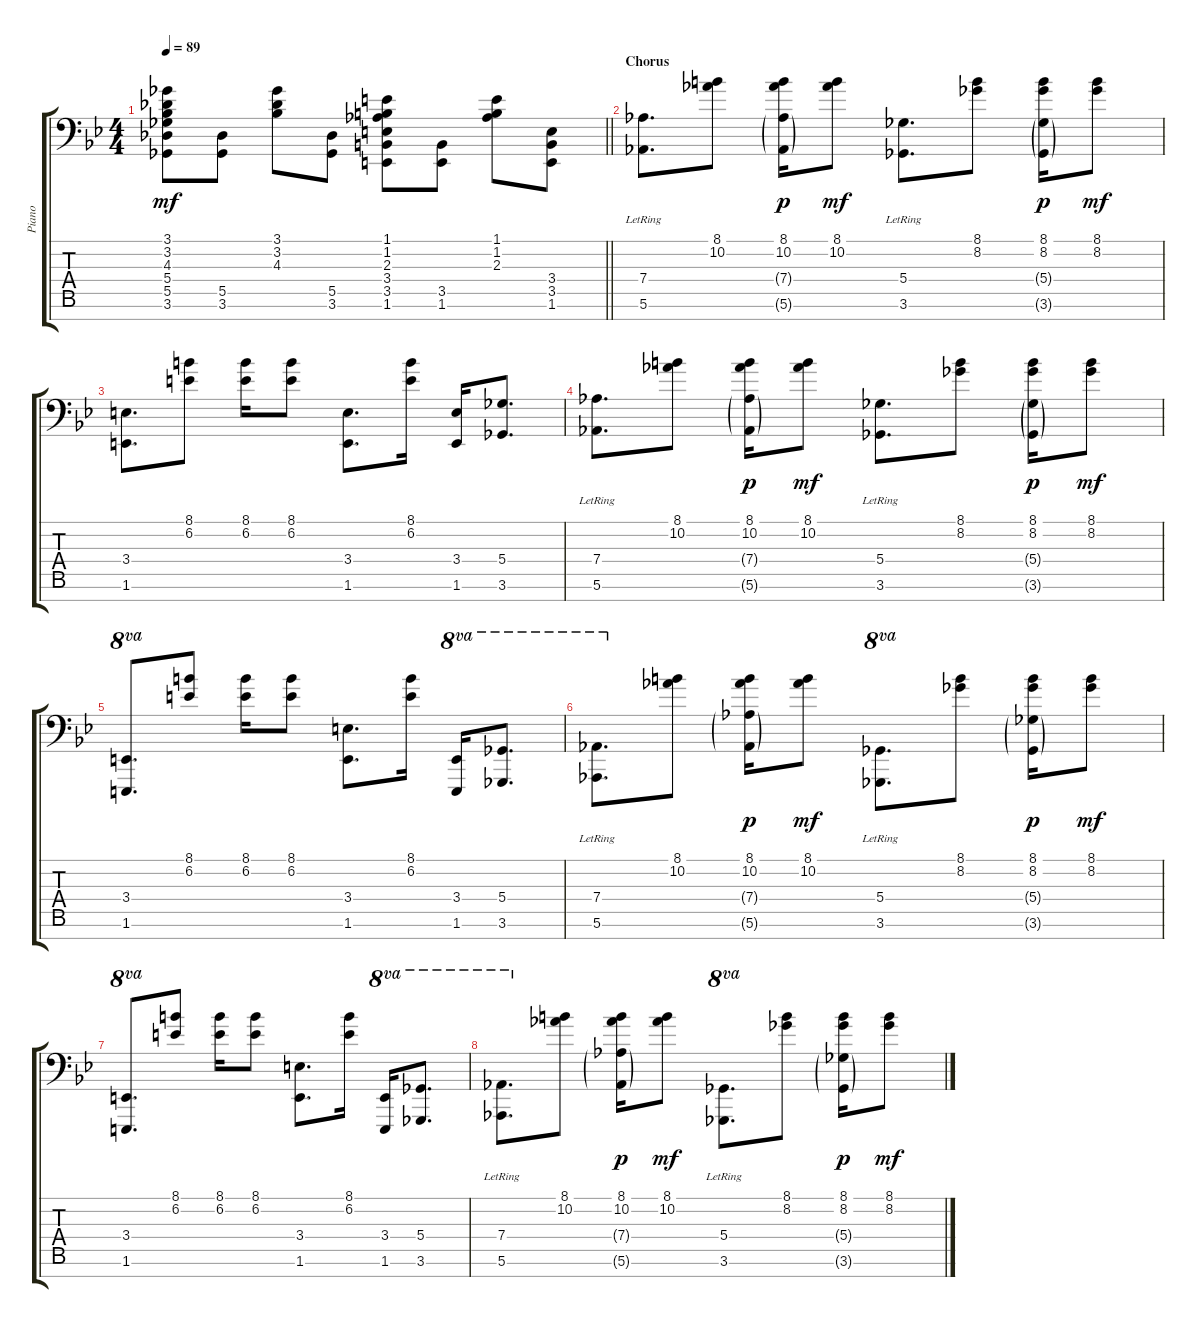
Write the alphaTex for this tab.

\track ("Piano" "Piano") {instrument acousticgrandpiano}
\staff {score tabs}
\tuning (Eb4 Bb3 Gb3 Db3 Ab2 Eb2 Bb1) {hide}
\ts (4 4)
\tempo 89
\clef f4
\barLineRight lightlight
\ks bb
(3.1 3.2 4.3 5.4 5.5 3.6).8{dy mf} (5.5 3.6).8 (3.1 3.2 4.3).8 (5.5 3.6).8 (1.1 1.2 2.3 3.4 3.5 1.6).8 (3.5 1.6).8 (1.1 1.2 2.3).8 (3.4 3.5 1.6).8 |
\section ("" "Chorus")
(7.4{lr} 5.6{lr}).8{d} (8.1 10.2).8 (8.1 10.2 7.4{g} 5.6{g}).16{dy p} (8.1 10.2).8{dy mf} (5.4{lr} 3.6{lr}).8{d} (8.1 8.2).8 (8.1 8.2 5.4{g} 3.6{g}).16{dy p} (8.1 8.2).8{dy mf} |
(3.4 1.6).8{d} (8.1 6.2).8 (8.1 6.2).16 (8.1 6.2).8 (3.4 1.6).8{d} (8.1 6.2).16 (3.4 1.6).16 (5.4 3.6).8{d} |
(7.4{lr} 5.6{lr}).8{d} (8.1 10.2).8 (8.1 10.2 7.4{g} 5.6{g}).16{dy p} (8.1 10.2).8{dy mf} (5.4{lr} 3.6{lr}).8{d} (8.1 8.2).8 (8.1 8.2 5.4{g} 3.6{g}).16{dy p} (8.1 8.2).8{dy mf} |
(3.4 1.6).8{d ot 8va} (8.1 6.2).8 (8.1 6.2).16 (8.1 6.2).8 (3.4 1.6).8{d} (8.1 6.2).16 (3.4 1.6).16{ot 8va} (5.4 3.6).8{d ot 8va} |
(7.4{lr} 5.6{lr}).8{d ot 8va} (8.1 10.2).8 (8.1 10.2 7.4{g} 5.6{g}).16{dy p} (8.1 10.2).8{dy mf} (5.4{lr} 3.6{lr}).8{d ot 8va} (8.1 8.2).8 (8.1 8.2 5.4{g} 3.6{g}).16{dy p} (8.1 8.2).8{dy mf} |
(3.4 1.6).8{d ot 8va} (8.1 6.2).8 (8.1 6.2).16 (8.1 6.2).8 (3.4 1.6).8{d} (8.1 6.2).16 (3.4 1.6).16{ot 8va} (5.4 3.6).8{d ot 8va} |
(7.4{lr} 5.6{lr}).8{d ot 8va} (8.1 10.2).8 (8.1 10.2 7.4{g} 5.6{g}).16{dy p} (8.1 10.2).8{dy mf} (5.4{lr} 3.6{lr}).8{d ot 8va} (8.1 8.2).8 (8.1 8.2 5.4{g} 3.6{g}).16{dy p} (8.1 8.2).8{dy mf}
